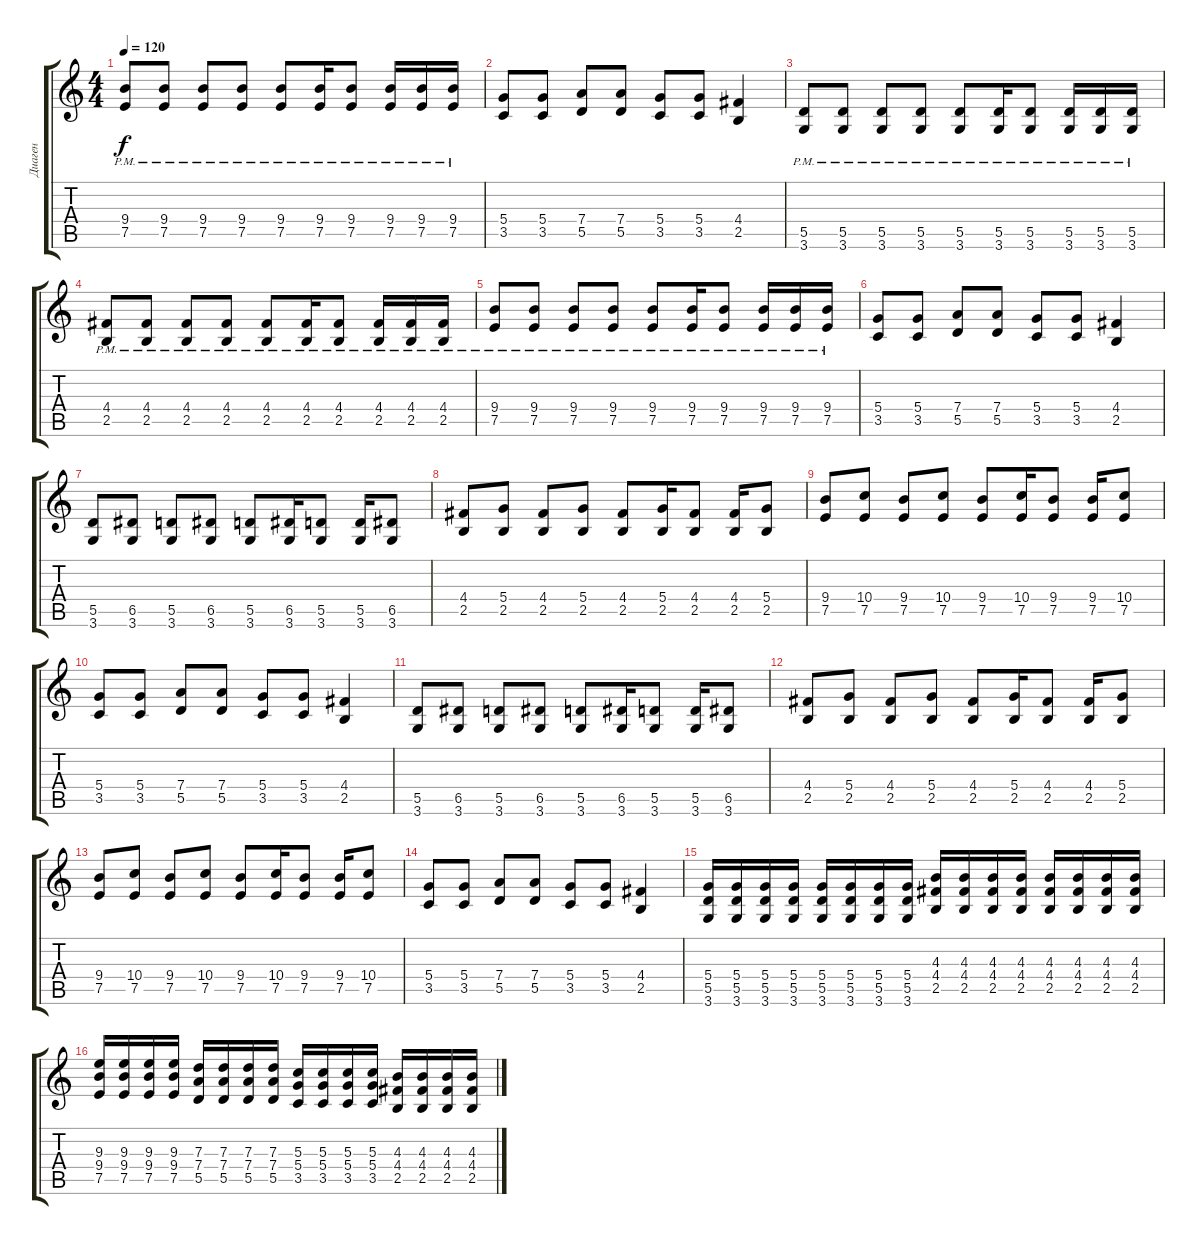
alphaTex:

\track ("Диаген" "Диаген") {instrument distortionguitar}
\staff {score tabs}
\tuning (E4 B3 G3 D3 A2 E2) {hide}
\ts (4 4)
\tempo 120
\clef g2
\ks c
(9.4{pm} 7.5{pm}).8{dy f} (9.4{pm} 7.5{pm}).8 (9.4{pm} 7.5{pm}).8 (9.4{pm} 7.5{pm}).8 (9.4{pm} 7.5{pm}).8 (9.4{pm} 7.5{pm}).16 (9.4{pm} 7.5{pm}).8 (9.4{pm} 7.5{pm}).16 (9.4{pm} 7.5{pm}).16 (9.4{pm} 7.5{pm}).16 |
(5.4 3.5).8 (5.4 3.5).8 (7.4 5.5).8 (7.4 5.5).8 (5.4 3.5).8 (5.4 3.5).8 (4.4 2.5).4 |
(5.5{pm} 3.6{pm}).8 (5.5{pm} 3.6{pm}).8 (5.5{pm} 3.6{pm}).8 (5.5{pm} 3.6{pm}).8 (5.5{pm} 3.6{pm}).8 (5.5{pm} 3.6{pm}).16 (5.5{pm} 3.6{pm}).8 (5.5{pm} 3.6{pm}).16 (5.5{pm} 3.6{pm}).16 (5.5{pm} 3.6{pm}).16 |
(4.4{pm} 2.5{pm}).8 (4.4{pm} 2.5{pm}).8 (4.4{pm} 2.5{pm}).8 (4.4{pm} 2.5{pm}).8 (4.4{pm} 2.5{pm}).8 (4.4{pm} 2.5{pm}).16 (4.4{pm} 2.5{pm}).8 (4.4{pm} 2.5{pm}).16 (4.4{pm} 2.5{pm}).16 (4.4{pm} 2.5{pm}).16 |
(9.4{pm} 7.5{pm}).8 (9.4{pm} 7.5{pm}).8 (9.4{pm} 7.5{pm}).8 (9.4{pm} 7.5{pm}).8 (9.4{pm} 7.5{pm}).8 (9.4{pm} 7.5{pm}).16 (9.4{pm} 7.5{pm}).8 (9.4{pm} 7.5{pm}).16 (9.4{pm} 7.5{pm}).16 (9.4{pm} 7.5{pm}).16 |
(5.4 3.5).8 (5.4 3.5).8 (7.4 5.5).8 (7.4 5.5).8 (5.4 3.5).8 (5.4 3.5).8 (4.4 2.5).4 |
(5.5 3.6).8 (6.5 3.6).8 (5.5 3.6).8 (6.5 3.6).8 (5.5 3.6).8 (6.5 3.6).16 (5.5 3.6).8 (5.5 3.6).16 (6.5 3.6).8 |
(4.4 2.5).8 (5.4 2.5).8 (4.4 2.5).8 (5.4 2.5).8 (4.4 2.5).8 (5.4 2.5).16 (4.4 2.5).8 (4.4 2.5).16 (5.4 2.5).8 |
(9.4 7.5).8 (10.4 7.5).8 (9.4 7.5).8 (10.4 7.5).8 (9.4 7.5).8 (10.4 7.5).16 (9.4 7.5).8 (9.4 7.5).16 (10.4 7.5).8 |
(5.4 3.5).8 (5.4 3.5).8 (7.4 5.5).8 (7.4 5.5).8 (5.4 3.5).8 (5.4 3.5).8 (4.4 2.5).4 |
(5.5 3.6).8 (6.5 3.6).8 (5.5 3.6).8 (6.5 3.6).8 (5.5 3.6).8 (6.5 3.6).16 (5.5 3.6).8 (5.5 3.6).16 (6.5 3.6).8 |
(4.4 2.5).8 (5.4 2.5).8 (4.4 2.5).8 (5.4 2.5).8 (4.4 2.5).8 (5.4 2.5).16 (4.4 2.5).8 (4.4 2.5).16 (5.4 2.5).8 |
(9.4 7.5).8 (10.4 7.5).8 (9.4 7.5).8 (10.4 7.5).8 (9.4 7.5).8 (10.4 7.5).16 (9.4 7.5).8 (9.4 7.5).16 (10.4 7.5).8 |
(5.4 3.5).8 (5.4 3.5).8 (7.4 5.5).8 (7.4 5.5).8 (5.4 3.5).8 (5.4 3.5).8 (4.4 2.5).4 |
(5.4 5.5 3.6).16 (5.4 5.5 3.6).16 (5.4 5.5 3.6).16 (5.4 5.5 3.6).16 (5.4 5.5 3.6).16 (5.4 5.5 3.6).16 (5.4 5.5 3.6).16 (5.4 5.5 3.6).16 (4.3 4.4 2.5).16 (4.3 4.4 2.5).16 (4.3 4.4 2.5).16 (4.3 4.4 2.5).16 (4.3 4.4 2.5).16 (4.3 4.4 2.5).16 (4.3 4.4 2.5).16 (4.3 4.4 2.5).16 |
(9.3 9.4 7.5).16 (9.3 9.4 7.5).16 (9.3 9.4 7.5).16 (9.3 9.4 7.5).16 (7.3 7.4 5.5).16 (7.3 7.4 5.5).16 (7.3 7.4 5.5).16 (7.3 7.4 5.5).16 (5.3 5.4 3.5).16 (5.3 5.4 3.5).16 (5.3 5.4 3.5).16 (5.3 5.4 3.5).16 (4.3 4.4 2.5).16 (4.3 4.4 2.5).16 (4.3 4.4 2.5).16 (4.3 4.4 2.5).16
